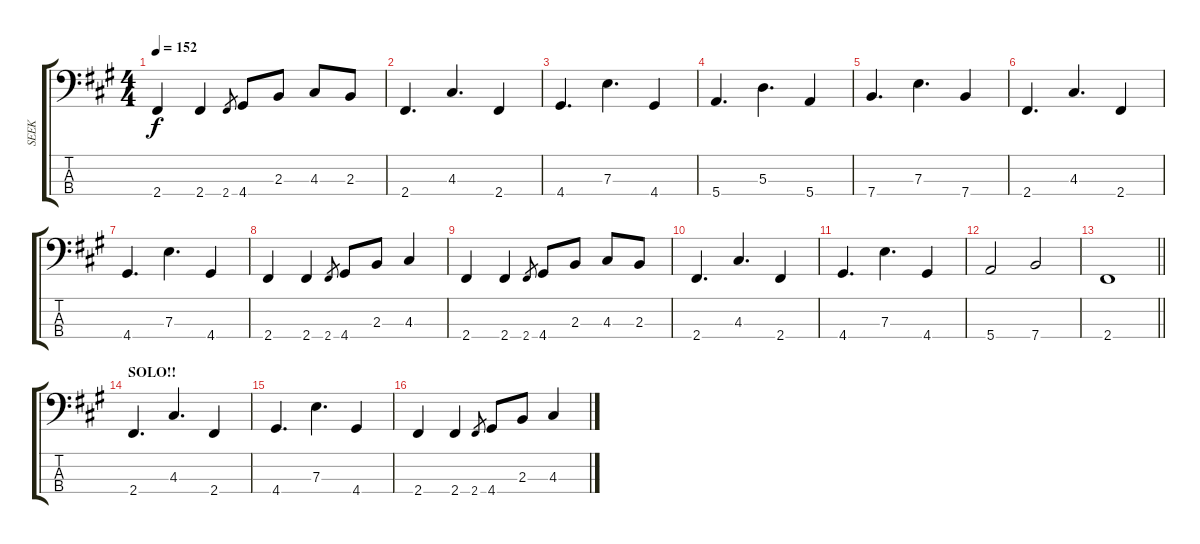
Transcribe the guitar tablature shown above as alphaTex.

\track ("SEEK" "SEEK") {instrument synthbass2}
\staff {score tabs}
\tuning (G2 D2 A1 E1) {hide}
\ts (4 4)
\tempo 152
\clef f4
\ks f#minor
2.4.4{dy f} 2.4.4 2.4.8{gr} 4.4.8 2.3.8 4.3.8 2.3.8 |
2.4.4{d} 4.3.4{d} 2.4.4 |
4.4.4{d} 7.3.4{d} 4.4.4 |
5.4.4{d} 5.3.4{d} 5.4.4 |
7.4.4{d} 7.3.4{d} 7.4.4 |
2.4.4{d} 4.3.4{d} 2.4.4 |
4.4.4{d} 7.3.4{d} 4.4.4 |
2.4.4 2.4.4 2.4.8{gr} 4.4.8 2.3.8 4.3.4 |
2.4.4 2.4.4 2.4.8{gr} 4.4.8 2.3.8 4.3.8 2.3.8 |
2.4.4{d} 4.3.4{d} 2.4.4 |
4.4.4{d} 7.3.4{d} 4.4.4 |
5.4.2 7.4.2 |
\barLineRight lightlight
2.4.1 |
\section ("" "SOLO!!")
2.4.4{d} 4.3.4{d} 2.4.4 |
4.4.4{d} 7.3.4{d} 4.4.4 |
2.4.4 2.4.4 2.4.8{gr} 4.4.8 2.3.8 4.3.4
